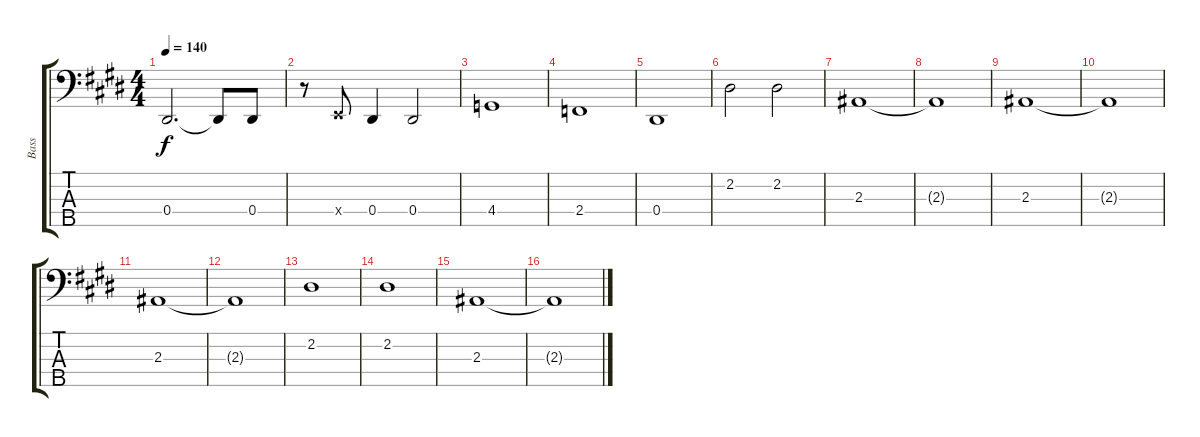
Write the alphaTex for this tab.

\track ("Bass" "Bass") {instrument electricbassfinger}
\staff {score tabs}
\tuning (Gb2 Db2 Ab1 Eb1 Bb0) {hide}
\ts (4 4)
\tempo 140
\clef f4
\ks e
0.4.2{d dy f} 0.4{t}.8 0.4.8 |
r.8 1.4{x}.8 0.4.4 0.4.2 |
4.4.1 |
2.4.1 |
0.4.1 |
2.2.2 2.2.2 |
2.3.1 |
2.3{t}.1 |
2.3.1 |
2.3{t}.1 |
2.3.1 |
2.3{t}.1 |
2.2.1 |
2.2.1 |
2.3.1 |
2.3{t}.1
